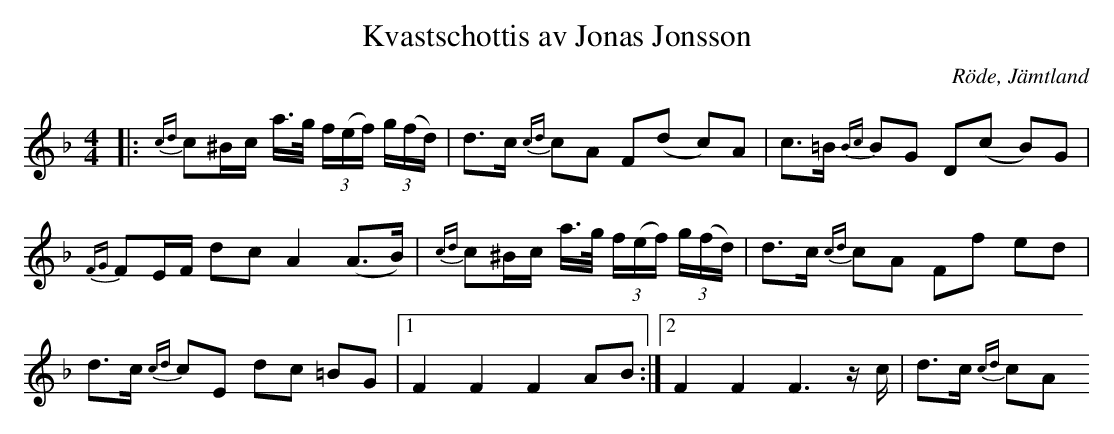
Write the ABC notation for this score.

X:1
T:Kvastschottis av Jonas Jonsson
O:Röde, Jämtland
M:4/4
L:1/16
K:F
|: {cd}c2^Bc a>g (3f(ef) (3g(fd) | d2>c2 {cd}c2A2 F2(d2- c2)A2 | c2>=B2 {Bc}B2G2 D2(c2- B2)G2 | {FG}F2EF d2c2 A4 (A2>B2) | {cd}c2^Bc a>g (3f(ef) (3g(fd) | d2>c2 {cd}c2A2 F2f2 e2d2 | d2>c2 {cd}c2E2 d2c2 =B2G2 |1 F4 F4 F4 A2B2 :|2 F4 F4 F4> z2c | d2>c2 {cd}c2A2
